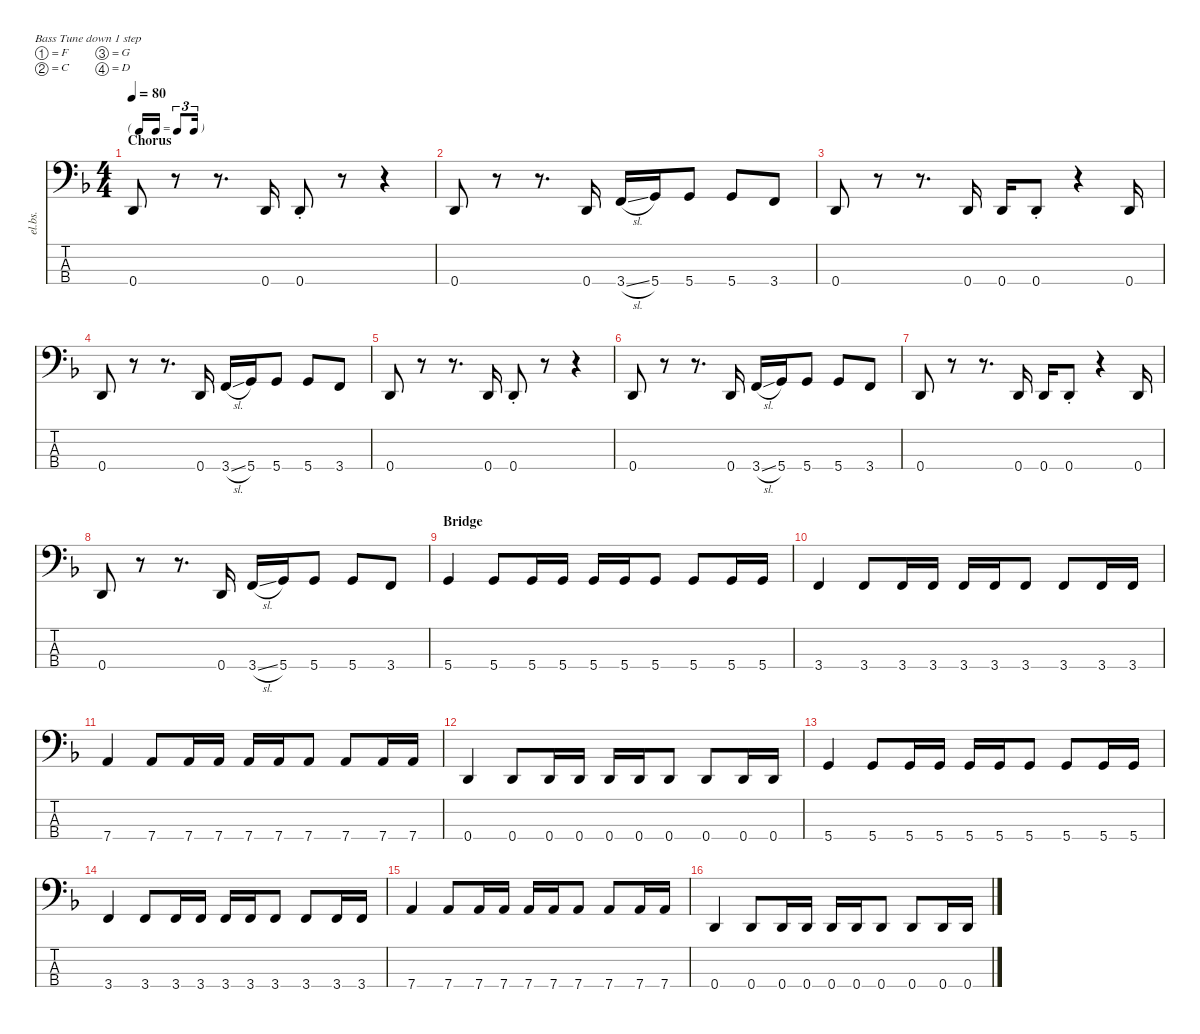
\defaultSystemsLayout 4
\hideDynamics
\bracketExtendMode nobrackets
\otherSystemsTrackNameOrientation horizontal
\track ("Electric Bass" "el.bs.") {instrument electricbassfinger}
\staff {score tabs}
\tuning (F2 C2 G1 D1)
\ts (4 4)
\tf triplet16th
\section ("" "Chorus")
\tempo 80
\clef f4
\ks dminor
0.4{acc forcenatural}.8{dy mf beam Up} r.8{beam Up} r.8{d beam Up} 0.4{acc forcenatural}.16{beam Up} 0.4{st acc forcenatural}.8{beam Up} r.8{beam Up} r.4{beam Up} |
0.4{acc forcenatural}.8{beam Up} r.8{beam Up} r.8{d beam Up} 0.4{acc forcenatural}.16{beam Up} 3.4{sl acc forcenatural}.16{beam Up} 5.4{acc forcenatural}.16{beam Up} 5.4{acc forcenatural}.8{beam Up} 5.4{acc forcenatural}.8{beam Up} 3.4{acc forcenatural}.8{beam Up} |
0.4{acc forcenatural}.8{beam Up} r.8{beam Up} r.8{d beam Up} 0.4{acc forcenatural}.16{beam Up} 0.4{acc forcenatural}.16{beam Up} 0.4{st acc forcenatural}.8{beam Up} r.4{beam Up} 0.4{acc forcenatural}.16{beam Up} |
0.4{acc forcenatural}.8{beam Up} r.8{beam Up} r.8{d beam Up} 0.4{acc forcenatural}.16{beam Up} 3.4{sl acc forcenatural}.16{beam Up} 5.4{acc forcenatural}.16{beam Up} 5.4{acc forcenatural}.8{beam Up} 5.4{acc forcenatural}.8{beam Up} 3.4{acc forcenatural}.8{beam Up} |
0.4{acc forcenatural}.8{beam Up} r.8{beam Up} r.8{d beam Up} 0.4{acc forcenatural}.16{beam Up} 0.4{st acc forcenatural}.8{beam Up} r.8{beam Up} r.4{beam Up} |
0.4{acc forcenatural}.8{beam Up} r.8{beam Up} r.8{d beam Up} 0.4{acc forcenatural}.16{beam Up} 3.4{sl acc forcenatural}.16{beam Up} 5.4{acc forcenatural}.16{beam Up} 5.4{acc forcenatural}.8{beam Up} 5.4{acc forcenatural}.8{beam Up} 3.4{acc forcenatural}.8{beam Up} |
0.4{acc forcenatural}.8{beam Up} r.8{beam Up} r.8{d beam Up} 0.4{acc forcenatural}.16{beam Up} 0.4{acc forcenatural}.16{beam Up} 0.4{st acc forcenatural}.8{beam Up} r.4{beam Up} 0.4{acc forcenatural}.16{beam Up} |
0.4{acc forcenatural}.8{beam Up} r.8{beam Up} r.8{d beam Up} 0.4{acc forcenatural}.16{beam Up} 3.4{sl acc forcenatural}.16{beam Up} 5.4{acc forcenatural}.16{beam Up} 5.4{acc forcenatural}.8{beam Up} 5.4{acc forcenatural}.8{beam Up} 3.4{acc forcenatural}.8{beam Up} |
\section ("" "Bridge")
5.4{acc forcenatural}.4{beam Up} 5.4{acc forcenatural}.8{beam Up} 5.4{acc forcenatural}.16{beam Up} 5.4{acc forcenatural}.16{beam Up} 5.4{acc forcenatural}.16{beam Up} 5.4{acc forcenatural}.16{beam Up} 5.4{acc forcenatural}.8{beam Up} 5.4{acc forcenatural}.8{beam Up} 5.4{acc forcenatural}.16{beam Up} 5.4{acc forcenatural}.16{beam Up} |
3.4{acc forcenatural}.4{beam Up} 3.4{acc forcenatural}.8{beam Up} 3.4{acc forcenatural}.16{beam Up} 3.4{acc forcenatural}.16{beam Up} 3.4{acc forcenatural}.16{beam Up} 3.4{acc forcenatural}.16{beam Up} 3.4{acc forcenatural}.8{beam Up} 3.4{acc forcenatural}.8{beam Up} 3.4{acc forcenatural}.16{beam Up} 3.4{acc forcenatural}.16{beam Up} |
7.4{acc forcenatural}.4{beam Up} 7.4{acc forcenatural}.8{beam Up} 7.4{acc forcenatural}.16{beam Up} 7.4{acc forcenatural}.16{beam Up} 7.4{acc forcenatural}.16{beam Up} 7.4{acc forcenatural}.16{beam Up} 7.4{acc forcenatural}.8{beam Up} 7.4{acc forcenatural}.8{beam Up} 7.4{acc forcenatural}.16{beam Up} 7.4{acc forcenatural}.16{beam Up} |
0.4{acc forcenatural}.4{beam Up} 0.4{acc forcenatural}.8{beam Up} 0.4{acc forcenatural}.16{beam Up} 0.4{acc forcenatural}.16{beam Up} 0.4{acc forcenatural}.16{beam Up} 0.4{acc forcenatural}.16{beam Up} 0.4{acc forcenatural}.8{beam Up} 0.4{acc forcenatural}.8{beam Up} 0.4{acc forcenatural}.16{beam Up} 0.4{acc forcenatural}.16{beam Up} |
5.4{acc forcenatural}.4{beam Up} 5.4{acc forcenatural}.8{beam Up} 5.4{acc forcenatural}.16{beam Up} 5.4{acc forcenatural}.16{beam Up} 5.4{acc forcenatural}.16{beam Up} 5.4{acc forcenatural}.16{beam Up} 5.4{acc forcenatural}.8{beam Up} 5.4{acc forcenatural}.8{beam Up} 5.4{acc forcenatural}.16{beam Up} 5.4{acc forcenatural}.16{beam Up} |
3.4{acc forcenatural}.4{beam Up} 3.4{acc forcenatural}.8{beam Up} 3.4{acc forcenatural}.16{beam Up} 3.4{acc forcenatural}.16{beam Up} 3.4{acc forcenatural}.16{beam Up} 3.4{acc forcenatural}.16{beam Up} 3.4{acc forcenatural}.8{beam Up} 3.4{acc forcenatural}.8{beam Up} 3.4{acc forcenatural}.16{beam Up} 3.4{acc forcenatural}.16{beam Up} |
7.4{acc forcenatural}.4{beam Up} 7.4{acc forcenatural}.8{beam Up} 7.4{acc forcenatural}.16{beam Up} 7.4{acc forcenatural}.16{beam Up} 7.4{acc forcenatural}.16{beam Up} 7.4{acc forcenatural}.16{beam Up} 7.4{acc forcenatural}.8{beam Up} 7.4{acc forcenatural}.8{beam Up} 7.4{acc forcenatural}.16{beam Up} 7.4{acc forcenatural}.16{beam Up} |
0.4{acc forcenatural}.4{beam Up} 0.4{acc forcenatural}.8{beam Up} 0.4{acc forcenatural}.16{beam Up} 0.4{acc forcenatural}.16{beam Up} 0.4{acc forcenatural}.16{beam Up} 0.4{acc forcenatural}.16{beam Up} 0.4{acc forcenatural}.8{beam Up} 0.4{acc forcenatural}.8{beam Up} 0.4{acc forcenatural}.16{beam Up} 0.4{acc forcenatural}.16{beam Up}
